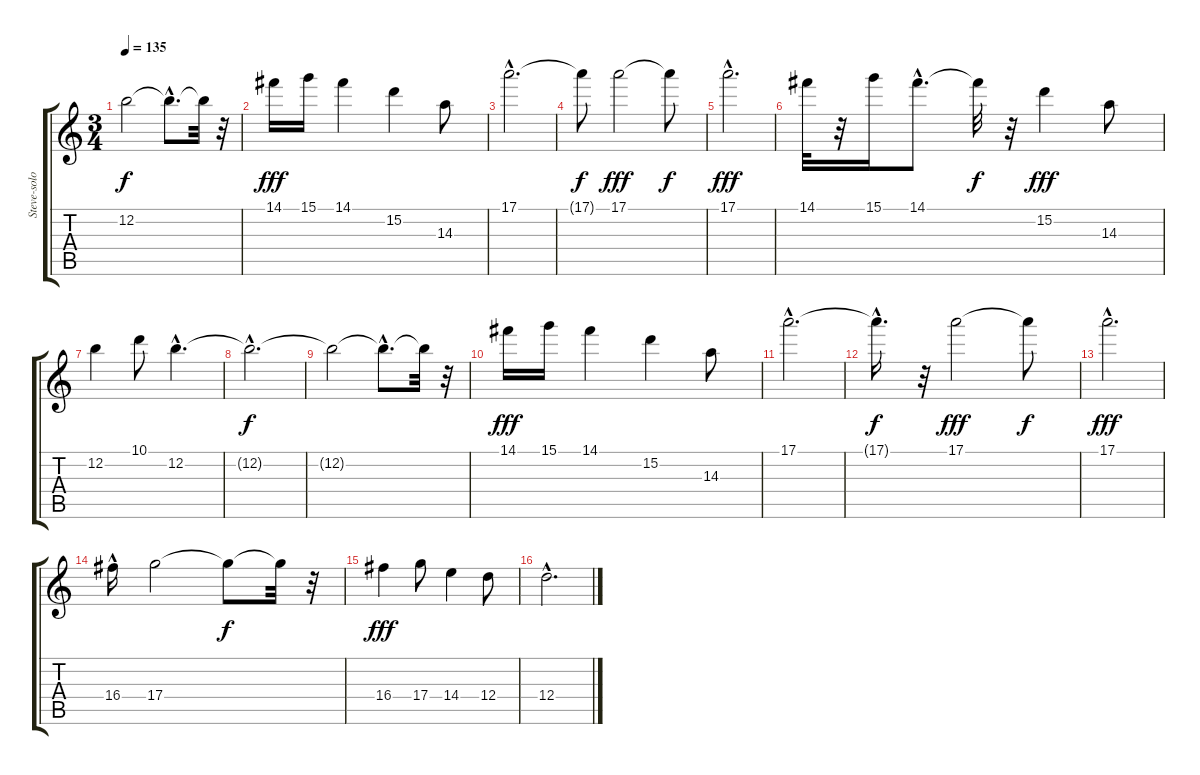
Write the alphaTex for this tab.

\track ("Steve-solo" "Steve-solo") {instrument overdrivenguitar}
\staff {score tabs}
\tuning (E4 B3 G3 D3 A2 E2) {hide}
\ts (3 4)
\tempo 135
\clef g2
\ks c
12.2{t}.2{dy f} 12.2{hac t}.8{d} 12.2{t}.32 r.32 |
14.1.16{dy fff} 15.1.16 14.1.4 15.2.4 14.3.8 |
17.1{hac}.2{d} |
17.1{t}.8{dy f} 17.1.2{dy fff} 17.1{t}.8{dy f} |
17.1{hac}.2{d dy fff} |
14.1.32 r.32 15.1.16 14.1{hac}.8{d} 14.1{t}.32{dy f} r.32 15.2.4{dy fff} 14.3.8 |
12.2.4 10.1.8 12.2{hac}.4{d} |
12.2{hac t}.2{d dy f} |
12.2{t}.2 12.2{hac t}.8{d} 12.2{t}.32 r.32 |
14.1.16{dy fff} 15.1.16 14.1.4 15.2.4 14.3.8 |
17.1{hac}.2{d} |
17.1{hac t}.16{d dy f} r.32 17.1.2{dy fff} 17.1{t}.8{dy f} |
17.1{hac}.2{d dy fff} |
16.4{hac}.16 17.4.2 17.4{t}.8{dy f} 17.4{t}.32 r.32 |
16.4.4{dy fff} 17.4.8 14.4.4 12.4.8 |
12.4{hac}.2{d}
